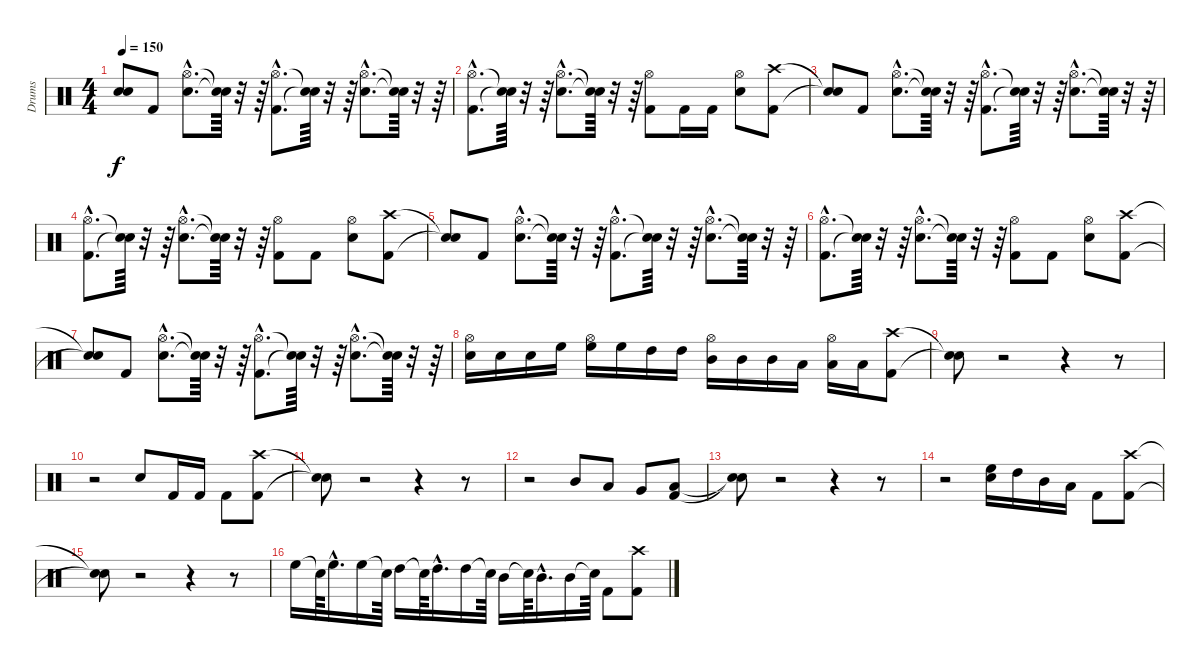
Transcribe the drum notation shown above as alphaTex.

\track ("Drums" "Drums") {instrument percussion}
\staff {score}
\articulation defaults
\ts (4 4)
\tempo 150
\clef neutral
\ks c
("Snare (hit)"{t} "Snare (hit)"{t}).8{dy f} "Kick (hit) 2".8 ("Snare (hit) 2"{hac} "Hi-Hat (open)"{hac}).8{d} ("Snare (hit)"{t} "Snare (hit)"{t}).64 r.32 r.64 ("Kick (hit) 2"{hac} "Hi-Hat (open)"{hac}).8{d} ("Snare (hit)"{t} "Snare (hit)"{t}).64 r.32 r.64 ("Snare (hit) 2"{hac} "Hi-Hat (open)"{hac}).8{d} ("Snare (hit)"{t} "Snare (hit)"{t}).64 r.32 r.64 |
("Kick (hit) 2"{hac} "Hi-Hat (open)"{hac}).8{d} ("Snare (hit)"{t} "Snare (hit)"{t}).64 r.32 r.64 ("Snare (hit) 2"{hac} "Hi-Hat (open)"{hac}).8{d} ("Snare (hit)"{t} "Snare (hit)"{t}).64 r.32 r.64 ("Kick (hit) 2" "Hi-Hat (open)").8 "Kick (hit) 2".16 "Kick (hit) 2".16 ("Snare (hit) 2" "Hi-Hat (open)").8 ("Kick (hit) 2" "Crash high (hit)").8 |
("Snare (hit)"{t} "Snare (hit)"{t}).8 "Kick (hit) 2".8 ("Snare (hit) 2"{hac} "Hi-Hat (open)"{hac}).8{d} ("Snare (hit)"{t} "Snare (hit)"{t}).64 r.32 r.64 ("Kick (hit) 2"{hac} "Hi-Hat (open)"{hac}).8{d} ("Snare (hit)"{t} "Snare (hit)"{t}).64 r.32 r.64 ("Snare (hit) 2"{hac} "Hi-Hat (open)"{hac}).8{d} ("Snare (hit)"{t} "Snare (hit)"{t}).64 r.32 r.64 |
("Kick (hit) 2"{hac} "Hi-Hat (open)"{hac}).8{d} ("Snare (hit)"{t} "Snare (hit)"{t}).64 r.32 r.64 ("Snare (hit) 2"{hac} "Hi-Hat (open)"{hac}).8{d} ("Snare (hit)"{t} "Snare (hit)"{t}).64 r.32 r.64 ("Kick (hit) 2" "Hi-Hat (open)").8 "Kick (hit) 2".8 ("Snare (hit) 2" "Hi-Hat (open)").8 ("Kick (hit) 2" "Crash high (hit)").8 |
("Snare (hit)"{t} "Snare (hit)"{t}).8 "Kick (hit) 2".8 ("Snare (hit) 2"{hac} "Hi-Hat (open)"{hac}).8{d} ("Snare (hit)"{t} "Snare (hit)"{t}).64 r.32 r.64 ("Kick (hit) 2"{hac} "Hi-Hat (open)"{hac}).8{d} ("Snare (hit)"{t} "Snare (hit)"{t}).64 r.32 r.64 ("Snare (hit) 2"{hac} "Hi-Hat (open)"{hac}).8{d} ("Snare (hit)"{t} "Snare (hit)"{t}).64 r.32 r.64 |
("Kick (hit) 2"{hac} "Hi-Hat (open)"{hac}).8{d} ("Snare (hit)"{t} "Snare (hit)"{t}).64 r.32 r.64 ("Snare (hit) 2"{hac} "Hi-Hat (open)"{hac}).8{d} ("Snare (hit)"{t} "Snare (hit)"{t}).64 r.32 r.64 ("Kick (hit) 2" "Hi-Hat (open)").8 "Kick (hit) 2".8 ("Snare (hit) 2" "Hi-Hat (open)").8 ("Kick (hit) 2" "Crash high (hit)").8 |
("Snare (hit)"{t} "Snare (hit)"{t}).8 "Kick (hit) 2".8 ("Snare (hit) 2"{hac} "Hi-Hat (open)"{hac}).8{d} ("Snare (hit)"{t} "Snare (hit)"{t}).64 r.32 r.64 ("Kick (hit) 2"{hac} "Hi-Hat (open)"{hac}).8{d} ("Snare (hit)"{t} "Snare (hit)"{t}).64 r.32 r.64 ("Snare (hit) 2"{hac} "Hi-Hat (open)"{hac}).8{d} ("Snare (hit)"{t} "Snare (hit)"{t}).64 r.32 r.64 |
("Snare (hit) 2" "Hi-Hat (open)").16 "Snare (hit) 2".16 "Snare (hit) 2".16 "High Floor Tom (hit)".16 ("Hi-Hat (open)" "High Floor Tom (hit)").16 "High Floor Tom (hit)".16 "High Tom (hit)".16 "High Tom (hit)".16 ("Hi-Hat (open)" "Mid Tom (hit)").16 "Mid Tom (hit)".16 "Mid Tom (hit)".16 "Low Tom (hit)".16 ("Low Tom (hit)" "Hi-Hat (open)").16 "Low Tom (hit)".16 ("Kick (hit) 2" "Crash high (hit)").8 |
("Snare (hit)"{t} "Snare (hit)"{t}).8 r.2 r.4 r.8 |
r.2 "Snare (hit) 2".8 "Kick (hit) 2".16 "Kick (hit) 2".16 "Kick (hit) 2".8 ("Kick (hit) 2" "Crash high (hit)").8 |
("Snare (hit)"{t} "Snare (hit)"{t}).8 r.2 r.4 r.8 |
r.2 "Mid Tom (hit)".8 "Low Tom (hit)".8 "Very Low Tom (hit)".8 ("Kick (hit) 2" "Low Floor Tom (hit)").8 |
("Snare (hit)"{t} "Snare (hit)"{t}).8 r.2 r.4 r.8 |
r.2 ("Snare (hit) 2" "High Floor Tom (hit)").16 "High Tom (hit)".16 "Mid Tom (hit)".16 "Low Tom (hit)".16 "Kick (hit) 2".8 ("Kick (hit) 2" "Crash high (hit)").8 |
("Snare (hit)"{t} "Snare (hit)"{t}).8 r.2 r.4 r.8 |
"High Floor Tom (hit)".16 "Snare (hit)"{t}.64 "High Floor Tom (hit)"{hac}.16{d} "High Floor Tom (hit)".16 "Snare (hit)"{t}.64 "High Tom (hit)".16 "Snare (hit)"{t}.64 "High Tom (hit)"{hac}.16{d} "High Tom (hit)".16 "Snare (hit)"{t}.64 "Mid Tom (hit)".16 "Snare (hit)"{t}.64 "Mid Tom (hit)"{hac}.16{d} "Mid Tom (hit)".16 "Snare (hit)"{t}.64 "Kick (hit) 2".8 ("Kick (hit) 2" "Crash high (hit)").8
